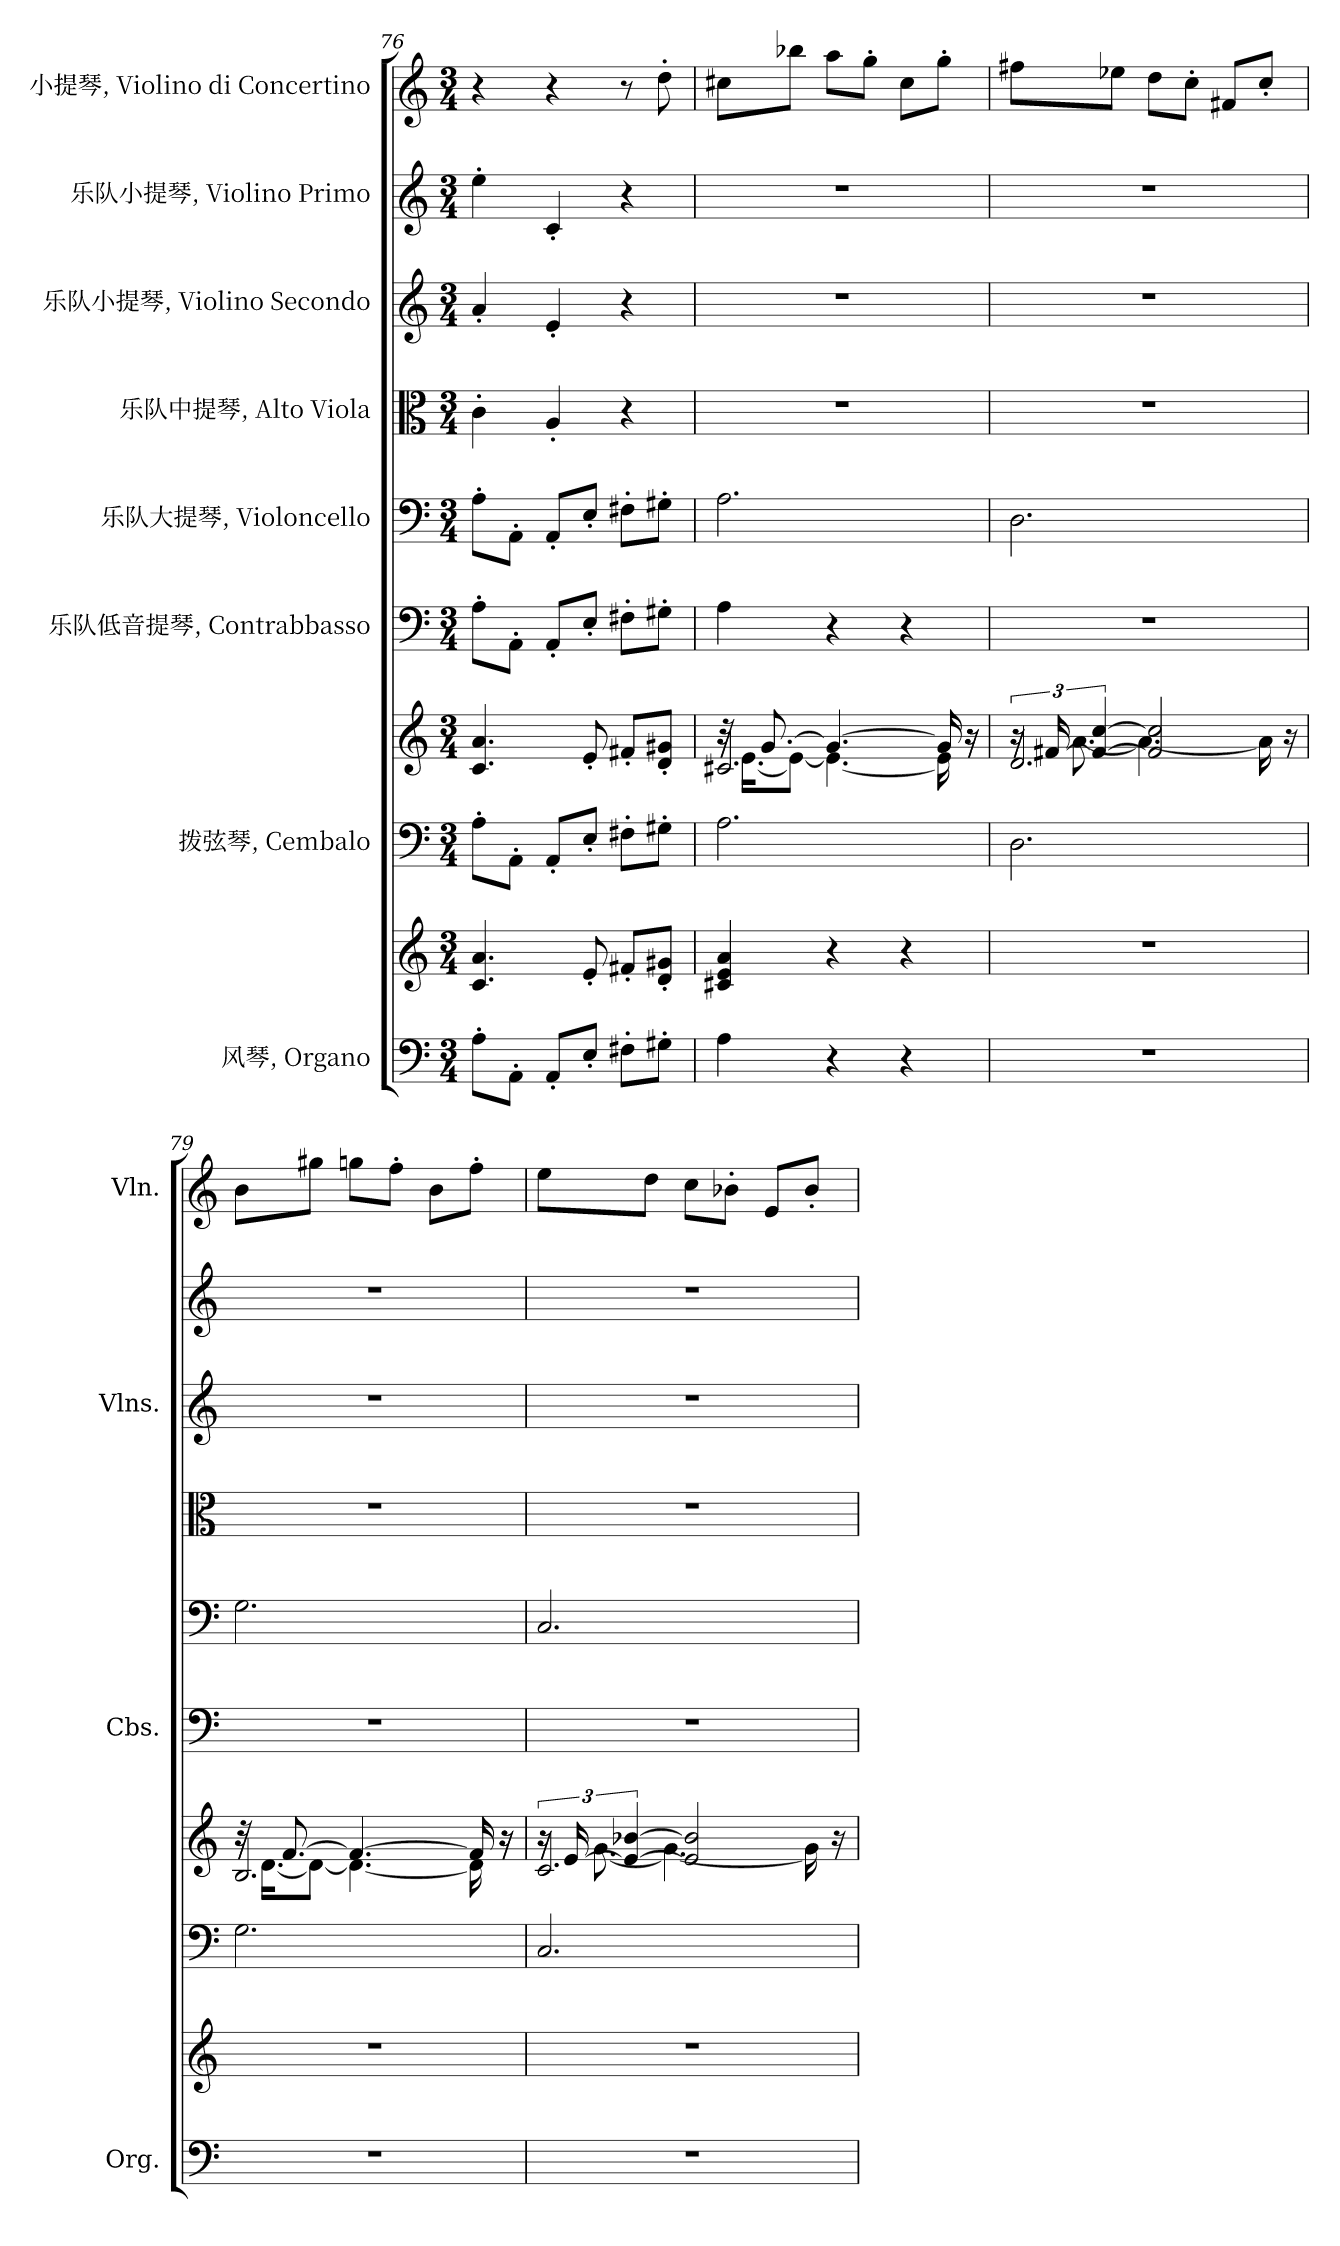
**kern	**kern	**kern	**kern	**kern	**kern	**kern	**kern	**kern	**kern
*part8	*part8	*part7	*part7	*part6	*part5	*part4	*part3	*part2	*part1
*staff10	*staff9	*staff8	*staff7	*staff6	*staff5	*staff4	*staff3	*staff2	*staff1
*I"风琴, Organo	*	*I"拨弦琴, Cembalo	*	*I"乐队低音提琴, Contrabbasso	*I"乐队大提琴, Violoncello	*I"乐队中提琴, Alto Viola	*I"乐队小提琴, Violino Secondo	*I"乐队小提琴, Violino Primo	*I"小提琴, Violino di Concertino
*I'Org.	*	*	*	*I'Cbs.	*	*	*I'Vlns.	*	*I'Vln.
*clefF4	*clefG2	*clefF4	*clefG2	*clefF4	*clefF4	*clefC3	*clefG2	*clefG2	*clefG2
*	*	*	*	*ITrd7c12	*	*	*	*	*
*k[]	*k[]	*k[]	*k[]	*k[]	*k[]	*k[]	*k[]	*k[]	*k[]
*M3/4	*M3/4	*M3/4	*M3/4	*M3/4	*M3/4	*M3/4	*M3/4	*M3/4	*M3/4
=76	=76	=76	=76	=76	=76	=76	=76	=76	=76
8A'\L	4.c/ 4.a/	8A'\L	4.c/ 4.a/	8AA'\L	8A'\L	4c'\	4a'/	4ee'\	4r
8AA'\J	.	8AA'\J	.	8AAA'\J	8AA'\J	.	.	.	.
8AA'/L	.	8AA'/L	.	8AAA'/L	8AA'/L	4A'/	4e'/	4c'/	4r
8E'/J	8e'/	8E'/J	8e'/	8EE'/J	8E'/J	.	.	.	.
8F#X'\L	8f#X'/L	8F#X'\L	8f#X'/L	8FF#X'\L	8F#X'\L	4r	4r	4r	8r
8G#X'\J	8d/' 8g#X/'J	8G#X'\J	8d/' 8g#X/'J	8GG#X'\J	8G#X'\J	.	.	.	8dd'\
=77	=77	=77	=77	=77	=77	=77	=77	=77	=77
*	*	*	*^	*	*	*	*	*	*
*	*	*	*	*^	*	*	*	*	*	*
4A\	4c#X/ 4e/ 4a/	2.A\	16r	32r	2.c#X/	4AA\	2.A\	2.r	2.r	2.r	8cc#X\L
.	.	.	.	[16.e\KL	.	.	.	.	.	.	.
.	.	.	[8.g/	.	.	.	.	.	.	.	.
.	.	.	.	8e\J_	.	.	.	.	.	.	8bb-X\J
4r	4r	.	4.g/_	4.e\_	.	4r	.	.	.	.	8aa\L
.	.	.	.	.	.	.	.	.	.	.	8gg'\J
4r	4r	.	.	.	.	4r	.	.	.	.	8cc#\L
.	.	.	16g/]	16e\]	.	.	.	.	.	.	8gg'\J
.	.	.	16r	16r	.	.	.	.	.	.	.
!!LO:PB:g=z
=78	=78	=78	=78	=78	=78	=78	=78	=78	=78	=78	=78
2.r	2.r	2.D\	24r	16r	2.d/	2.r	2.D\	2.r	2.r	2.r	8ff#X\L
.	.	.	[24f#X/	.	.	.	.	.	.	.	.
.	.	.	.	[8.a\	.	.	.	.	.	.	.
.	.	.	6f#/_ [6cc/	.	.	.	.	.	.	.	.
.	.	.	.	.	.	.	.	.	.	.	8ee-X\J
.	.	.	2f#/] 2cc/]	4.a\_	.	.	.	.	.	.	8dd\L
.	.	.	.	.	.	.	.	.	.	.	8cc'\J
.	.	.	.	.	.	.	.	.	.	.	8f#X/L
.	.	.	.	16a\]	.	.	.	.	.	.	8cc'/J
.	.	.	.	16r	.	.	.	.	.	.	.
=79	=79	=79	=79	=79	=79	=79	=79	=79	=79	=79	=79
2.r	2.r	2.G\	16r	32r	2.B/	2.r	2.G\	2.r	2.r	2.r	8b\L
.	.	.	.	[16.d\KL	.	.	.	.	.	.	.
.	.	.	[8.f/	.	.	.	.	.	.	.	.
.	.	.	.	8d\J_	.	.	.	.	.	.	8gg#X\J
.	.	.	4.f/_	4.d\_	.	.	.	.	.	.	8ggn\L
.	.	.	.	.	.	.	.	.	.	.	8ff'\J
.	.	.	.	.	.	.	.	.	.	.	8b\L
.	.	.	16f/]	16d\]	.	.	.	.	.	.	8ff'\J
.	.	.	16r	16r	.	.	.	.	.	.	.
=80	=80	=80	=80	=80	=80	=80	=80	=80	=80	=80	=80
2.r	2.r	2.C/	24r	16r	2.c/	2.r	2.C/	2.r	2.r	2.r	8ee\L
.	.	.	[24e/	.	.	.	.	.	.	.	.
.	.	.	.	[8.g\	.	.	.	.	.	.	.
.	.	.	6e/_ [6b-X/	.	.	.	.	.	.	.	.
.	.	.	.	.	.	.	.	.	.	.	8dd\J
.	.	.	2e/] 2b-/]	4.g\_	.	.	.	.	.	.	8cc\L
.	.	.	.	.	.	.	.	.	.	.	8b-X'\J
.	.	.	.	.	.	.	.	.	.	.	8e/L
.	.	.	.	16g\]	.	.	.	.	.	.	8b-'/J
.	.	.	.	16r	.	.	.	.	.	.	.
*	*	*	*v	*v	*v	*	*	*	*	*	*
=	=	=	=	=	=	=	=	=	=
*-	*-	*-	*-	*-	*-	*-	*-	*-	*-
